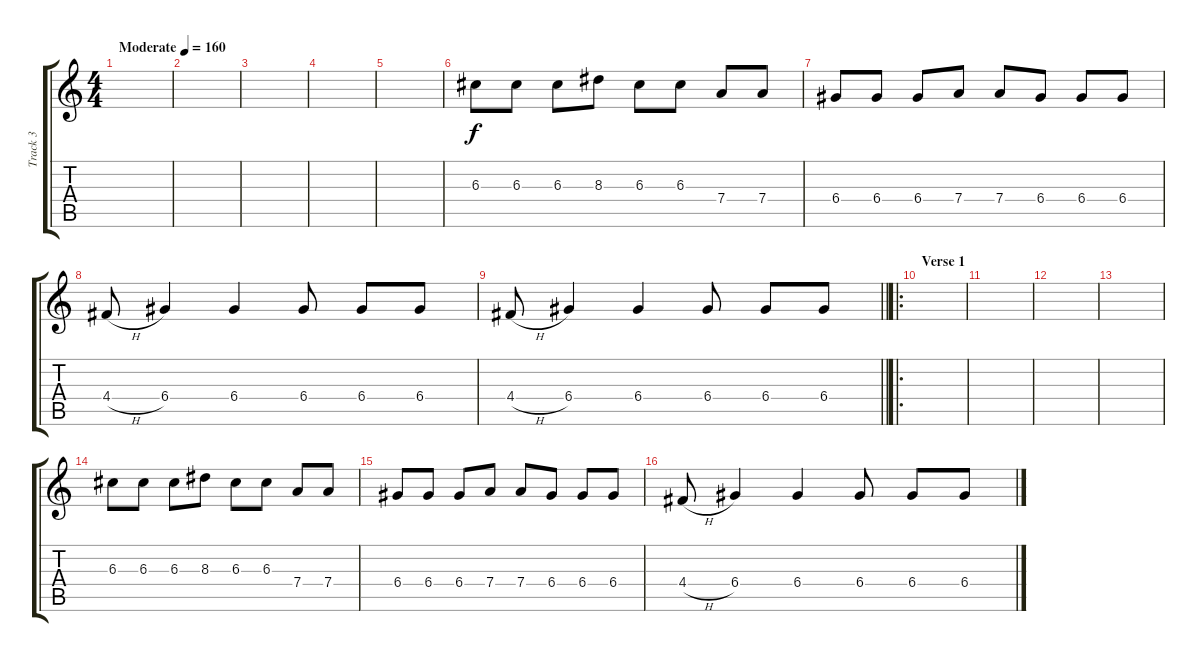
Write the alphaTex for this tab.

\track ("Track 3" "Track 3") {instrument distortionguitar}
\staff {score tabs}
\tuning (E4 B3 G3 D3 A2 E2) {hide}
\ts (4 4)
\tempo (160 "Moderate")
\clef g2
\ks c
|
|
|
|
|
6.3.8 6.3.8 6.3.8 8.3.8 6.3.8 6.3.8 7.4.8 7.4.8 |
6.4.8 6.4.8 6.4.8 7.4.8 7.4.8 6.4.8 6.4.8 6.4.8 |
4.4{h}.8 6.4.4 6.4.4 6.4.8 6.4.8 6.4.8 |
\barLineRight lightlight
4.4{h}.8 6.4.4 6.4.4 6.4.8 6.4.8 6.4.8 |
\ro
\section ("" "Verse 1")
|
|
|
|
6.3.8 6.3.8 6.3.8 8.3.8 6.3.8 6.3.8 7.4.8 7.4.8 |
6.4.8 6.4.8 6.4.8 7.4.8 7.4.8 6.4.8 6.4.8 6.4.8 |
4.4{h}.8 6.4.4 6.4.4 6.4.8 6.4.8 6.4.8
